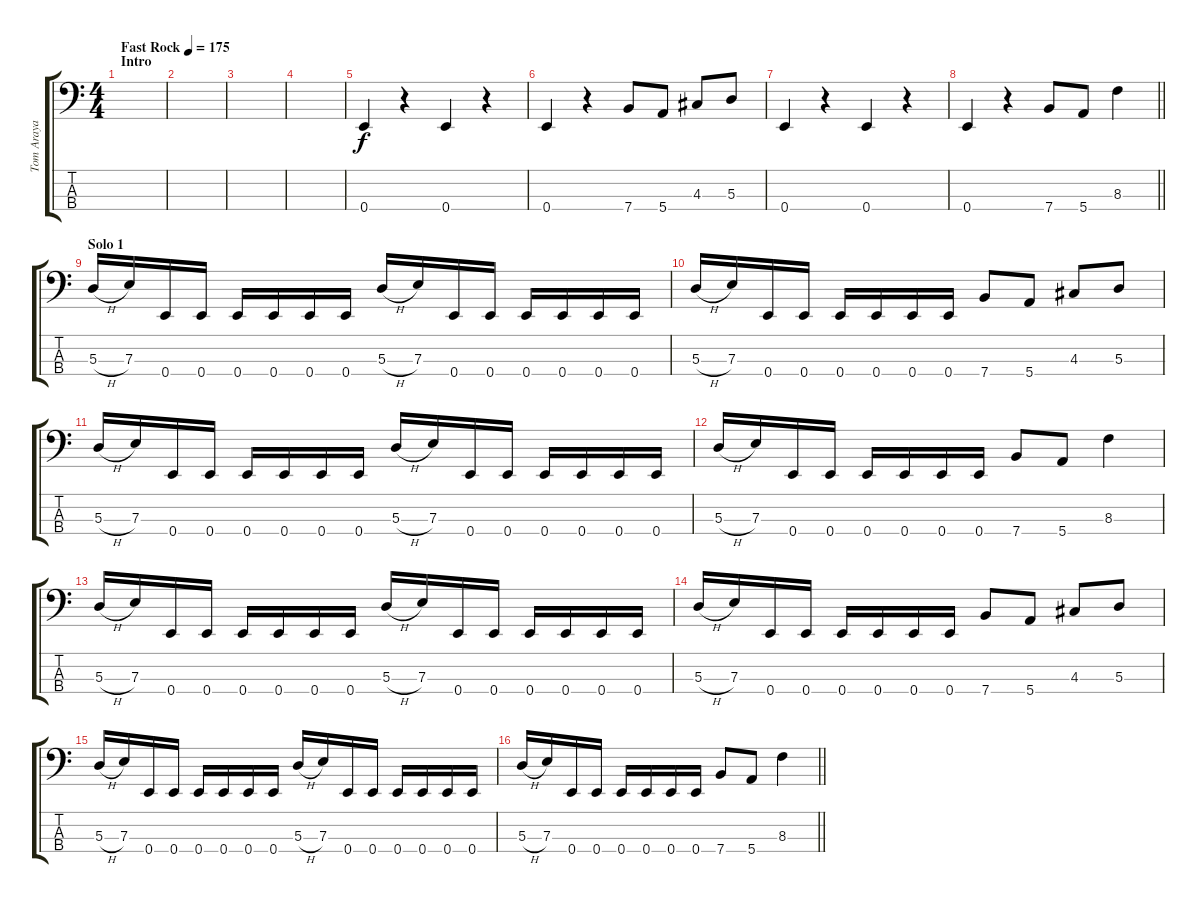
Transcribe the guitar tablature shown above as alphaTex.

\track ("Tom Araya" "Tom Araya") {instrument electricbassfinger}
\staff {score tabs}
\tuning (G2 D2 A1 E1) {hide}
\ts (4 4)
\section ("" "Intro")
\tempo (175 "Fast Rock")
\clef f4
\ks c
|
|
|
|
0.4.4 r.4 0.4.4 r.4 |
0.4.4 r.4 7.4.8 5.4.8 4.3.8 5.3.8 |
0.4.4 r.4 0.4.4 r.4 |
\barLineRight lightlight
0.4.4 r.4 7.4.8 5.4.8 8.3.4 |
\section ("" "Solo 1")
5.3{h}.16 7.3.16 0.4.16 0.4.16 0.4.16 0.4.16 0.4.16 0.4.16 5.3{h}.16 7.3.16 0.4.16 0.4.16 0.4.16 0.4.16 0.4.16 0.4.16 |
5.3{h}.16 7.3.16 0.4.16 0.4.16 0.4.16 0.4.16 0.4.16 0.4.16 7.4.8 5.4.8 4.3.8 5.3.8 |
5.3{h}.16 7.3.16 0.4.16 0.4.16 0.4.16 0.4.16 0.4.16 0.4.16 5.3{h}.16 7.3.16 0.4.16 0.4.16 0.4.16 0.4.16 0.4.16 0.4.16 |
5.3{h}.16 7.3.16 0.4.16 0.4.16 0.4.16 0.4.16 0.4.16 0.4.16 7.4.8 5.4.8 8.3.4 |
5.3{h}.16 7.3.16 0.4.16 0.4.16 0.4.16 0.4.16 0.4.16 0.4.16 5.3{h}.16 7.3.16 0.4.16 0.4.16 0.4.16 0.4.16 0.4.16 0.4.16 |
5.3{h}.16 7.3.16 0.4.16 0.4.16 0.4.16 0.4.16 0.4.16 0.4.16 7.4.8 5.4.8 4.3.8 5.3.8 |
5.3{h}.16 7.3.16 0.4.16 0.4.16 0.4.16 0.4.16 0.4.16 0.4.16 5.3{h}.16 7.3.16 0.4.16 0.4.16 0.4.16 0.4.16 0.4.16 0.4.16 |
\barLineRight lightlight
5.3{h}.16 7.3.16 0.4.16 0.4.16 0.4.16 0.4.16 0.4.16 0.4.16 7.4.8 5.4.8 8.3.4
